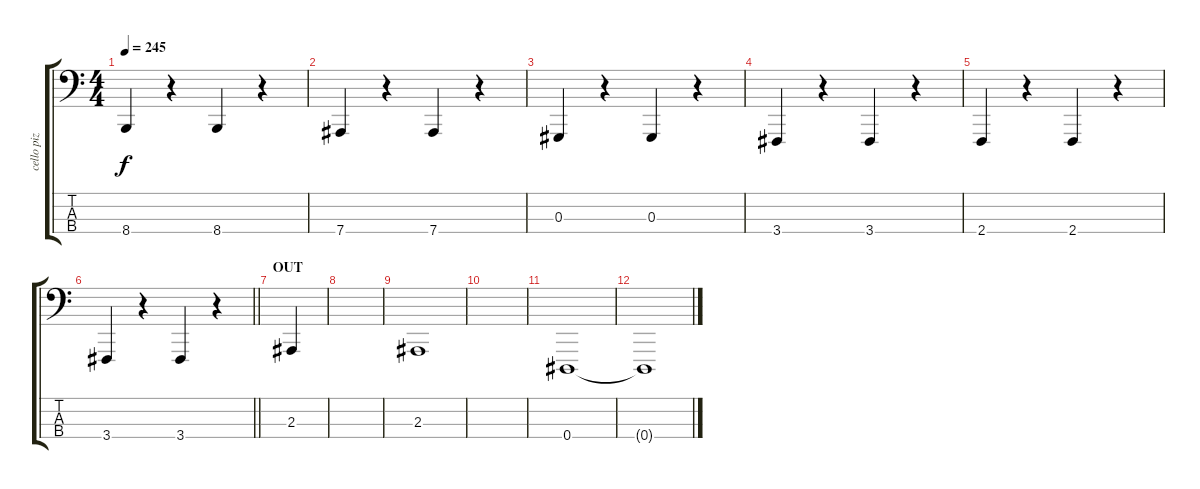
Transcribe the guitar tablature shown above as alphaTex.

\track ("cello piz" "cello piz") {instrument pizzicatostrings}
\staff {score tabs}
\tuning (Gb2 Db2 Ab1 Eb1) {hide}
\ts (4 4)
\tempo 245
\clef f4
\ks c
8.4.4{dy f} r.4 8.4.4 r.4 |
7.4.4 r.4 7.4.4 r.4 |
0.3.4 r.4 0.3.4 r.4 |
3.4.4 r.4 3.4.4 r.4 |
2.4.4 r.4 2.4.4 r.4 |
\barLineRight lightlight
3.4.4 r.4 3.4.4 r.4 |
\section ("" "OUT")
2.3.4 |
|
2.3.1 |
|
0.4.1 |
0.4{t}.1
